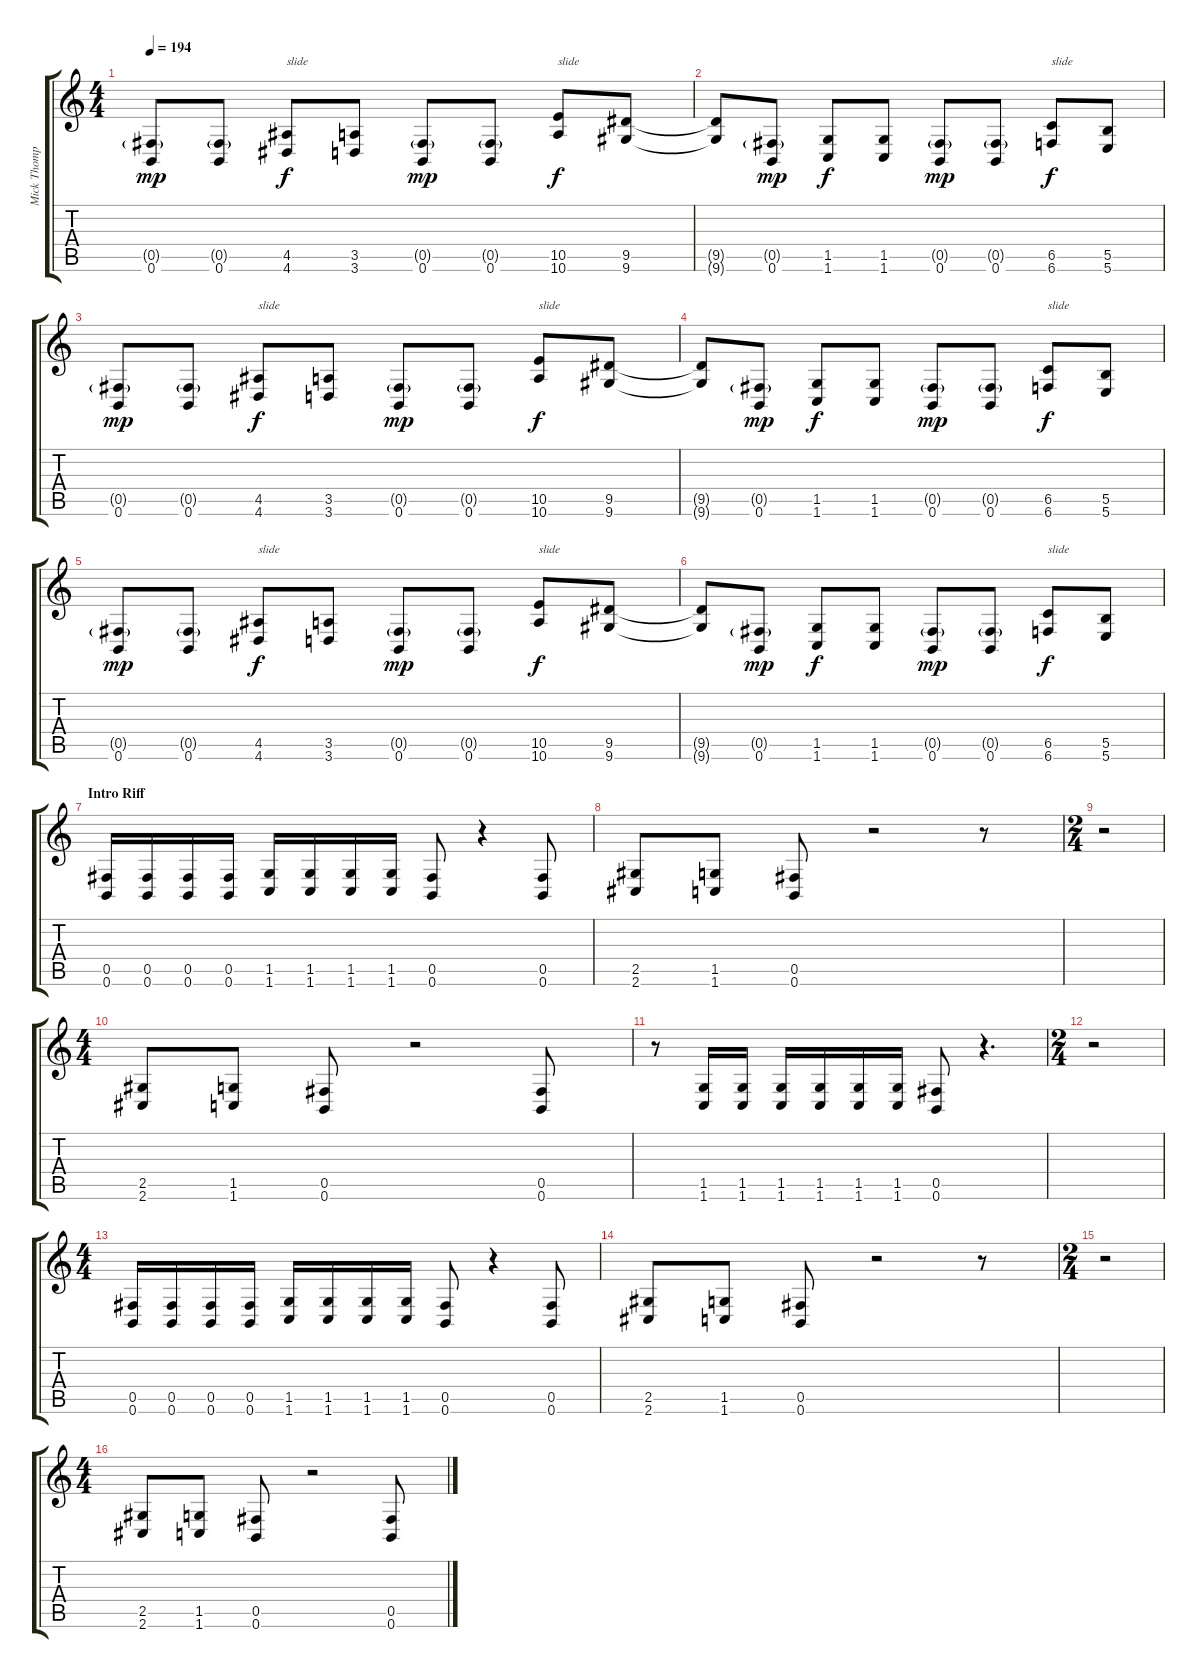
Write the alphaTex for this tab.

\track ("Mick Thompson" "Mick Thomp") {instrument overdrivenguitar}
\staff {score tabs}
\tuning (Db4 Ab3 E3 B2 Gb2 B1) {hide}
\ts (4 4)
\tempo 194
\clef g2
\ks c
(0.5{g} 0.6).8{dy mp} (0.5{g} 0.6).8 (4.5 4.6).8{txt "slide" dy f} (3.5 3.6).8 (0.5{g} 0.6).8{dy mp} (0.5{g} 0.6).8 (10.5 10.6).8{txt "slide" dy f} (9.5 9.6).8 |
(9.5{t} 9.6{t}).8 (0.5{g} 0.6).8{dy mp} (1.5 1.6).8{dy f} (1.5 1.6).8 (0.5{g} 0.6).8{dy mp} (0.5{g} 0.6).8 (6.5 6.6).8{txt "slide" dy f} (5.5 5.6).8 |
(0.5{g} 0.6).8{dy mp} (0.5{g} 0.6).8 (4.5 4.6).8{txt "slide" dy f} (3.5 3.6).8 (0.5{g} 0.6).8{dy mp} (0.5{g} 0.6).8 (10.5 10.6).8{txt "slide" dy f} (9.5 9.6).8 |
(9.5{t} 9.6{t}).8 (0.5{g} 0.6).8{dy mp} (1.5 1.6).8{dy f} (1.5 1.6).8 (0.5{g} 0.6).8{dy mp} (0.5{g} 0.6).8 (6.5 6.6).8{txt "slide" dy f} (5.5 5.6).8 |
(0.5{g} 0.6).8{dy mp} (0.5{g} 0.6).8 (4.5 4.6).8{txt "slide" dy f} (3.5 3.6).8 (0.5{g} 0.6).8{dy mp} (0.5{g} 0.6).8 (10.5 10.6).8{txt "slide" dy f} (9.5 9.6).8 |
(9.5{t} 9.6{t}).8 (0.5{g} 0.6).8{dy mp} (1.5 1.6).8{dy f} (1.5 1.6).8 (0.5{g} 0.6).8{dy mp} (0.5{g} 0.6).8 (6.5 6.6).8{txt "slide" dy f} (5.5 5.6).8 |
\section ("" "Intro Riff")
(0.5 0.6).16 (0.5 0.6).16 (0.5 0.6).16 (0.5 0.6).16 (1.5 1.6).16 (1.5 1.6).16 (1.5 1.6).16 (1.5 1.6).16 (0.5 0.6).8 r.4 (0.5 0.6).8 |
(2.5 2.6).8 (1.5 1.6).8 (0.5 0.6).8 r.2 r.8 |
\ts (2 4)
r.2 |
\ts (4 4)
(2.5 2.6).8 (1.5 1.6).8 (0.5 0.6).8 r.2 (0.5 0.6).8 |
r.8 (1.5 1.6).16 (1.5 1.6).16 (1.5 1.6).16 (1.5 1.6).16 (1.5 1.6).16 (1.5 1.6).16 (0.5 0.6).8 r.4{d} |
\ts (2 4)
r.2 |
\ts (4 4)
(0.5 0.6).16 (0.5 0.6).16 (0.5 0.6).16 (0.5 0.6).16 (1.5 1.6).16 (1.5 1.6).16 (1.5 1.6).16 (1.5 1.6).16 (0.5 0.6).8 r.4 (0.5 0.6).8 |
(2.5 2.6).8 (1.5 1.6).8 (0.5 0.6).8 r.2 r.8 |
\ts (2 4)
r.2 |
\ts (4 4)
(2.5 2.6).8 (1.5 1.6).8 (0.5 0.6).8 r.2 (0.5 0.6).8
